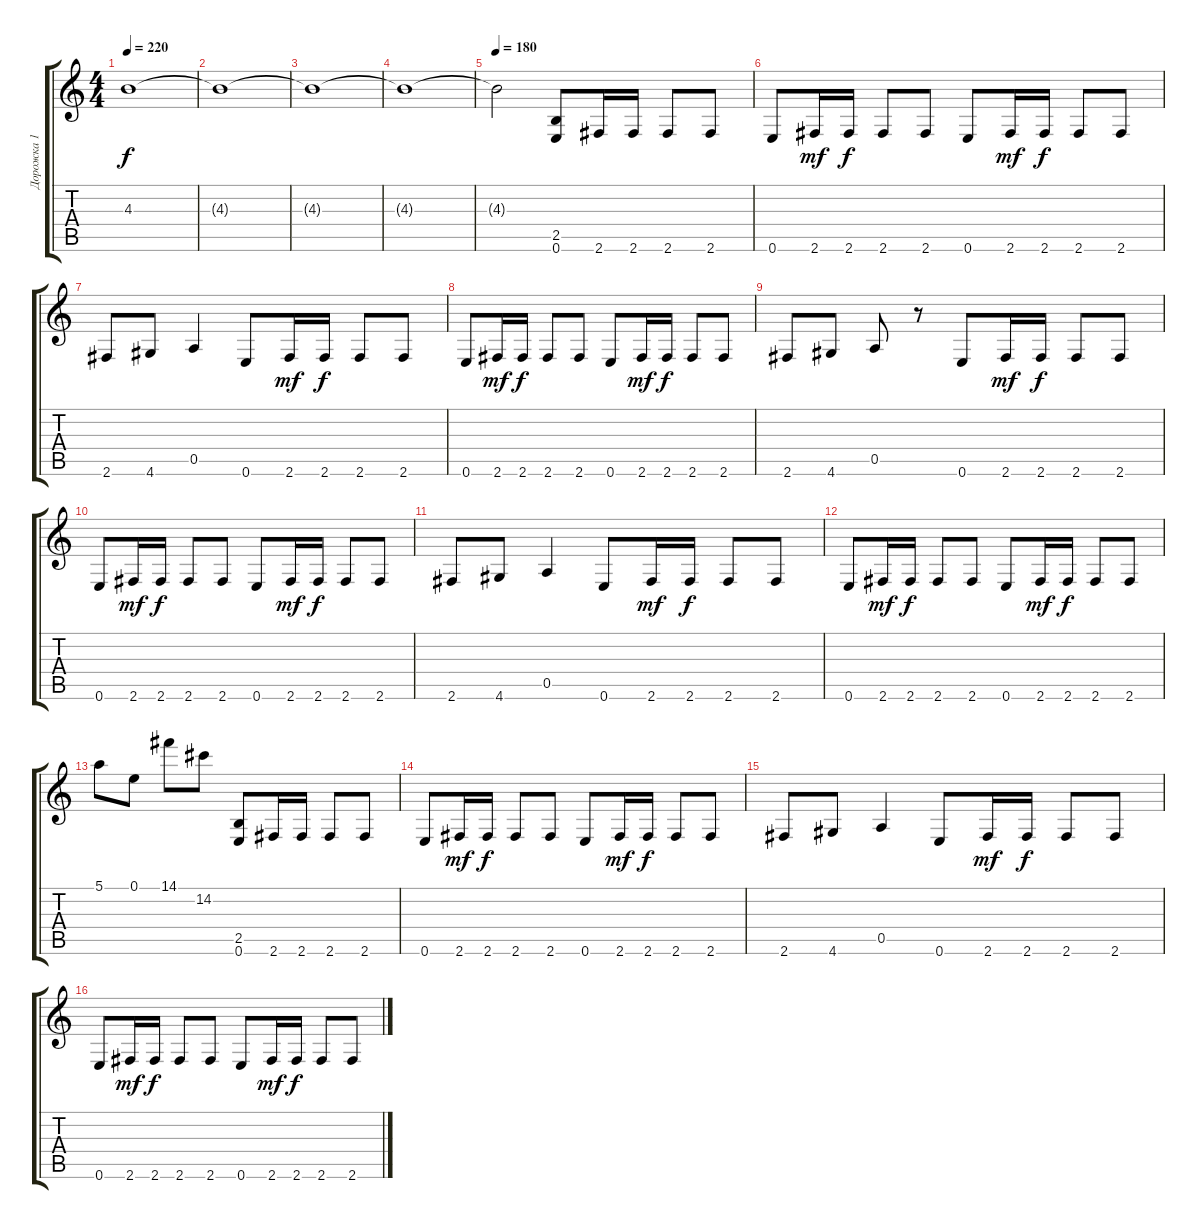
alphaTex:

\track ("Дорожка 1" "Дорожка 1") {instrument distortionguitar}
\staff {score tabs}
\tuning (E4 B3 G3 D3 A2 E2) {hide}
\ts (4 4)
\tempo 220
\clef g2
\ks c
4.3{t}.1{dy f} |
4.3{t}.1 |
4.3{t}.1 |
4.3{t}.1 |
\tempo 180
4.3{t}.2 (2.5 0.6).8 2.6.16 2.6.16 2.6.8 2.6.8 |
0.6.8 2.6.16{dy mf} 2.6.16{dy f} 2.6.8 2.6.8 0.6.8 2.6.16{dy mf} 2.6.16{dy f} 2.6.8 2.6.8 |
2.6.8 4.6.8 0.5.4 0.6.8 2.6.16{dy mf} 2.6.16{dy f} 2.6.8 2.6.8 |
0.6.8 2.6.16{dy mf} 2.6.16{dy f} 2.6.8 2.6.8 0.6.8 2.6.16{dy mf} 2.6.16{dy f} 2.6.8 2.6.8 |
2.6.8 4.6.8 0.5.8 r.8 0.6.8 2.6.16{dy mf} 2.6.16{dy f} 2.6.8 2.6.8 |
0.6.8 2.6.16{dy mf} 2.6.16{dy f} 2.6.8 2.6.8 0.6.8 2.6.16{dy mf} 2.6.16{dy f} 2.6.8 2.6.8 |
2.6.8 4.6.8 0.5.4 0.6.8 2.6.16{dy mf} 2.6.16{dy f} 2.6.8 2.6.8 |
0.6.8 2.6.16{dy mf} 2.6.16{dy f} 2.6.8 2.6.8 0.6.8 2.6.16{dy mf} 2.6.16{dy f} 2.6.8 2.6.8 |
5.1.8 0.1.8 14.1.8 14.2.8 (2.5 0.6).8 2.6.16 2.6.16 2.6.8 2.6.8 |
0.6.8 2.6.16{dy mf} 2.6.16{dy f} 2.6.8 2.6.8 0.6.8 2.6.16{dy mf} 2.6.16{dy f} 2.6.8 2.6.8 |
2.6.8 4.6.8 0.5.4 0.6.8 2.6.16{dy mf} 2.6.16{dy f} 2.6.8 2.6.8 |
0.6.8 2.6.16{dy mf} 2.6.16{dy f} 2.6.8 2.6.8 0.6.8 2.6.16{dy mf} 2.6.16{dy f} 2.6.8 2.6.8
